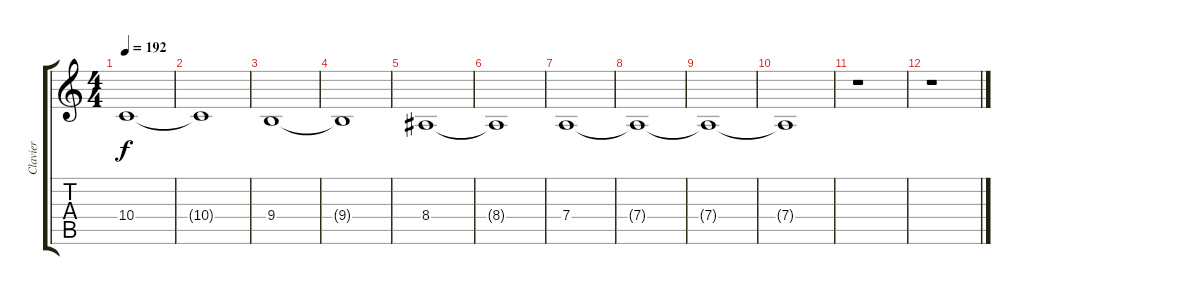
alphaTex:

\track ("Clavier" "Clavier") {instrument synthstrings1}
\staff {score tabs}
\tuning (E4 B3 G3 D3 A2 E2) {hide}
\ts (4 4)
\tempo 192
\clef g2
\ks c
10.4.1{dy f} |
10.4{t}.1 |
9.4.1 |
9.4{t}.1 |
8.4.1 |
8.4{t}.1 |
7.4.1 |
7.4{t}.1 |
7.4{t}.1 |
7.4{t}.1 |
r.1 |
r.1
